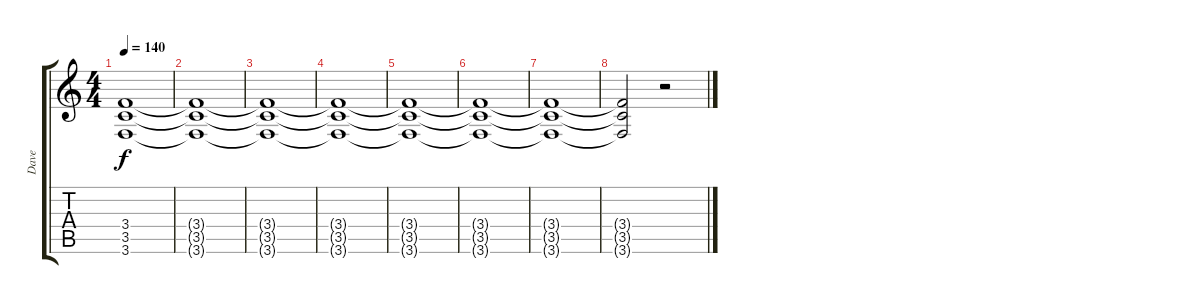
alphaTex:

\track ("Dave" "Dave") {instrument electricguitarclean}
\staff {score tabs}
\tuning (E4 B3 G3 D3 A2 D2) {hide}
\ts (4 4)
\tempo 140
\clef g2
\ks c
(3.4{t} 3.5{t} 3.6{t}).1{dy f} |
(3.4{t} 3.5{t} 3.6{t}).1 |
(3.4{t} 3.5{t} 3.6{t}).1 |
(3.4{t} 3.5{t} 3.6{t}).1 |
(3.4{t} 3.5{t} 3.6{t}).1 |
(3.4{t} 3.5{t} 3.6{t}).1 |
(3.4{t} 3.5{t} 3.6{t}).1 |
(3.4{t} 3.5{t} 3.6{t}).2 r.2
